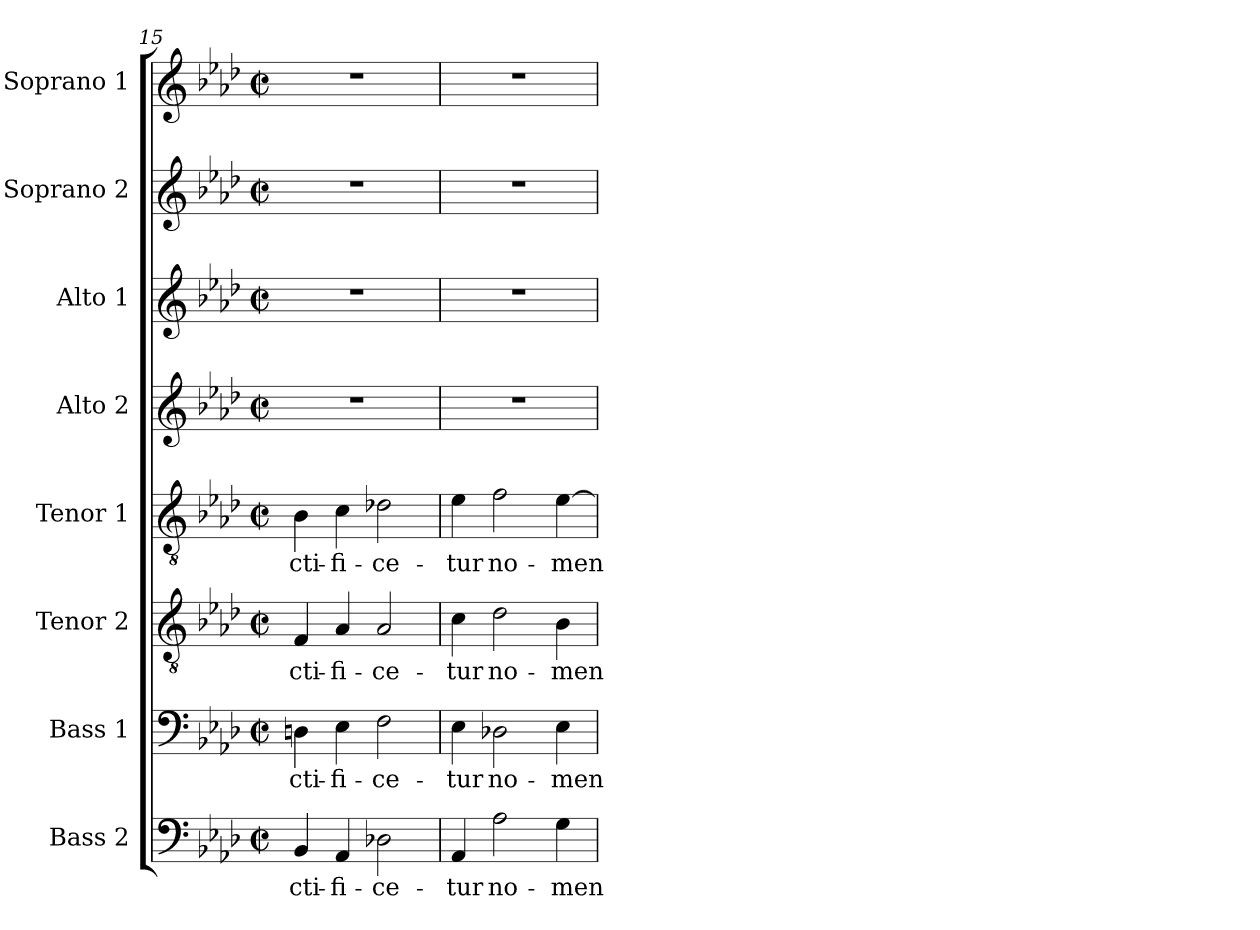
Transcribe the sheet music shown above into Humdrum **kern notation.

**kern	**text	**kern	**text	**kern	**text	**kern	**text	**kern	**kern	**kern	**kern
*part8	*part8	*part7	*part7	*part6	*part6	*part5	*part5	*part4	*part3	*part2	*part1
*staff8	*staff8	*staff7	*staff7	*staff6	*staff6	*staff5	*staff5	*staff4	*staff3	*staff2	*staff1
*I"Bass 2	*	*I"Bass 1	*	*I"Tenor 2	*	*I"Tenor 1	*	*I"Alto 2	*I"Alto 1	*I"Soprano 2	*I"Soprano 1
*I'B.2	*	*I'B.1	*	*I'T.2	*	*I'T.1	*	*I'A.2	*I'A.1	*I'S.2	*I'S.1
*clefF4	*	*clefF4	*	*clefGv2	*	*clefGv2	*	*clefG2	*clefG2	*clefG2	*clefG2
*	*	*	*	*ITrd7c12	*	*ITrd7c12	*	*	*	*	*
*k[b-e-a-d-]	*	*k[b-e-a-d-]	*	*k[b-e-a-d-]	*	*k[b-e-a-d-]	*	*k[b-e-a-d-]	*k[b-e-a-d-]	*k[b-e-a-d-]	*k[b-e-a-d-]
*A-:	*	*A-:	*	*A-:	*	*A-:	*	*A-:	*A-:	*A-:	*A-:
*M2/2	*	*M2/2	*	*M2/2	*	*M2/2	*	*M2/2	*M2/2	*M2/2	*M2/2
*met(c|)	*	*met(c|)	*	*met(c|)	*	*met(c|)	*	*met(c|)	*met(c|)	*met(c|)	*met(c|)
=15	=15	=15	=15	=15	=15	=15	=15	=15	=15	=15	=15
!	!LO:LY:b:color=#000000	!	!	!	!	!	!	!	!	!	!
!	!	!	!LO:LY:b:color=#000000	!	!	!	!	!	!	!	!
!	!	!	!	!	!LO:LY:b:color=#000000	!	!	!	!	!	!
!	!	!	!	!	!	!	!LO:LY:b:color=#000000	!	!	!	!
4BB-i/	-cti-	4Dni\	-cti-	4FFi/	-cti-	4BB-i\	-cti-	1r	1r	1r	1r
!	!LO:LY:b:color=#000000	!	!	!	!	!	!	!	!	!	!
!	!	!	!LO:LY:b:color=#000000	!	!	!	!	!	!	!	!
!	!	!	!	!	!LO:LY:b:color=#000000	!	!	!	!	!	!
!	!	!	!	!	!	!	!LO:LY:b:color=#000000	!	!	!	!
4AA-i/	-fi-	4E-i\	-fi-	4AA-i/	-fi-	4Ci\	-fi-	.	.	.	.
!	!LO:LY:b:color=#000000	!	!	!	!	!	!	!	!	!	!
!	!	!	!LO:LY:b:color=#000000	!	!	!	!	!	!	!	!
!	!	!	!	!	!LO:LY:b:color=#000000	!	!	!	!	!	!
!	!	!	!	!	!	!	!LO:LY:b:color=#000000	!	!	!	!
2D-Xi\	-ce-	2Fi\	-ce-	2AA-i/	-ce-	2D-Xi\	-ce-	.	.	.	.
!!LO:LB:g=z
=16	=16	=16	=16	=16	=16	=16	=16	=16	=16	=16	=16
!	!LO:LY:b:color=#000000	!	!	!	!	!	!	!	!	!	!
!	!	!	!LO:LY:b:color=#000000	!	!	!	!	!	!	!	!
!	!	!	!	!	!LO:LY:b:color=#000000	!	!	!	!	!	!
!	!	!	!	!	!	!	!LO:LY:b:color=#000000	!	!	!	!
4AA-i/	-tur	4E-i\	-tur	4Ci\	-tur	4E-i\	-tur	1r	1r	1r	1r
!	!LO:LY:b:color=#000000	!	!	!	!	!	!	!	!	!	!
!	!	!	!LO:LY:b:color=#000000	!	!	!	!	!	!	!	!
!	!	!	!	!	!LO:LY:b:color=#000000	!	!	!	!	!	!
!	!	!	!	!	!	!	!LO:LY:b:color=#000000	!	!	!	!
2A-i\	no-	2D-Xi\	no-	2D-i\	no-	2Fi\	no-	.	.	.	.
!	!LO:LY:b:color=#000000	!	!	!	!	!	!	!	!	!	!
!	!	!	!LO:LY:b:color=#000000	!	!	!	!	!	!	!	!
!	!	!	!	!	!LO:LY:b:color=#000000	!	!	!	!	!	!
!	!	!	!	!	!	!	!LO:LY:b:color=#000000	!	!	!	!
4Gi\	-men	4E-i\	-men	4BB-i\	-men	[4E-i\	-men	.	.	.	.
=	=	=	=	=	=	=	=	=	=	=	=
*-	*-	*-	*-	*-	*-	*-	*-	*-	*-	*-	*-
